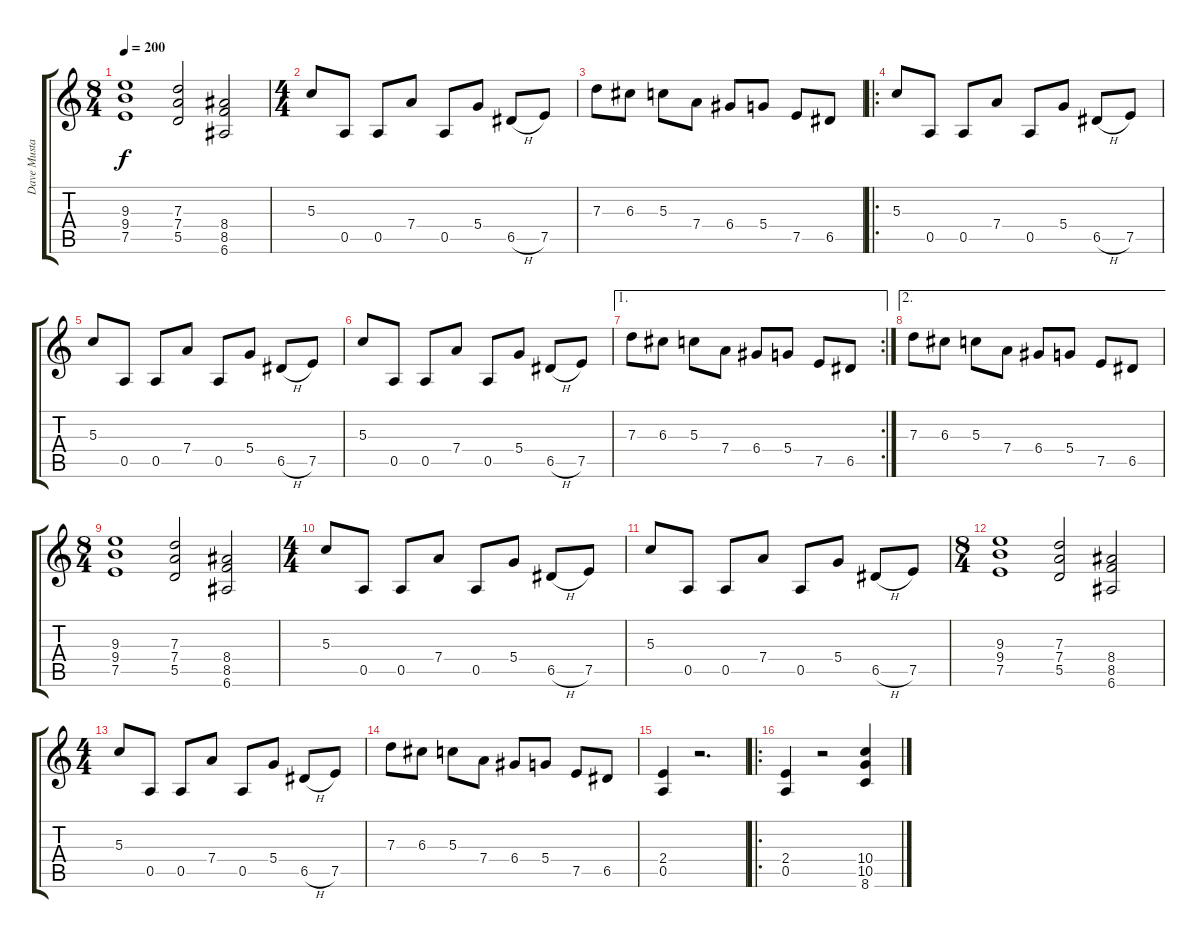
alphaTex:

\track ("Dave Mustaine" "Dave Musta") {instrument distortionguitar}
\staff {score tabs}
\tuning (E4 B3 G3 D3 A2 E2) {hide}
\ts (8 4)
\tempo 200
\clef g2
\ks c
(9.3 9.4 7.5).1{dy f} (7.3 7.4 5.5).2 (8.4 8.5 6.6).2 |
\ts (4 4)
5.3.8 0.5.8 0.5.8 7.4.8 0.5.8 5.4.8 6.5{h}.8 7.5.8 |
7.3.8 6.3.8 5.3.8 7.4.8 6.4.8 5.4.8 7.5.8 6.5.8 |
\ro
5.3.8 0.5.8 0.5.8 7.4.8 0.5.8 5.4.8 6.5{h}.8 7.5.8 |
5.3.8 0.5.8 0.5.8 7.4.8 0.5.8 5.4.8 6.5{h}.8 7.5.8 |
5.3.8 0.5.8 0.5.8 7.4.8 0.5.8 5.4.8 6.5{h}.8 7.5.8 |
\ae 1
\rc 2
7.3.8 6.3.8 5.3.8 7.4.8 6.4.8 5.4.8 7.5.8 6.5.8 |
\ae 2
7.3.8 6.3.8 5.3.8 7.4.8 6.4.8 5.4.8 7.5.8 6.5.8 |
\ts (8 4)
(9.3 9.4 7.5).1 (7.3 7.4 5.5).2 (8.4 8.5 6.6).2 |
\ts (4 4)
5.3.8 0.5.8 0.5.8 7.4.8 0.5.8 5.4.8 6.5{h}.8 7.5.8 |
5.3.8 0.5.8 0.5.8 7.4.8 0.5.8 5.4.8 6.5{h}.8 7.5.8 |
\ts (8 4)
(9.3 9.4 7.5).1 (7.3 7.4 5.5).2 (8.4 8.5 6.6).2 |
\ts (4 4)
5.3.8 0.5.8 0.5.8 7.4.8 0.5.8 5.4.8 6.5{h}.8 7.5.8 |
7.3.8 6.3.8 5.3.8 7.4.8 6.4.8 5.4.8 7.5.8 6.5.8 |
(2.4 0.5).4 r.2{d} |
\ro
(2.4 0.5).4 r.2 (10.4 10.5 8.6).4
